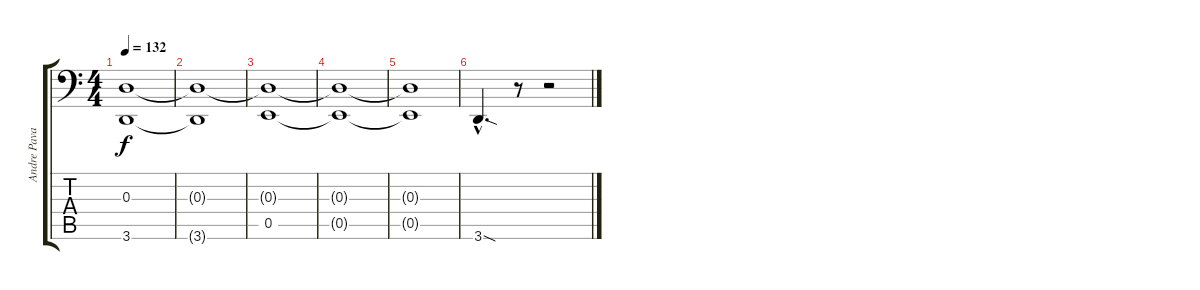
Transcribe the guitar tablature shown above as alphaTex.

\track ("Andre Pavani" "Andre Pava") {instrument electricbassfinger}
\staff {score tabs}
\tuning (C3 G2 D2 A1 E1 B0) {hide}
\ts (4 4)
\tempo 132
\clef f4
\ks c
(0.3{t} 3.6{t}).1{dy f} |
(0.3{t} 3.6{t}).1 |
(0.3{t} 0.5).1 |
(0.3{t} 0.5{t}).1 |
(0.3{t} 0.5{t}).1 |
3.6{sod hac}.4{d} r.8 r.2
